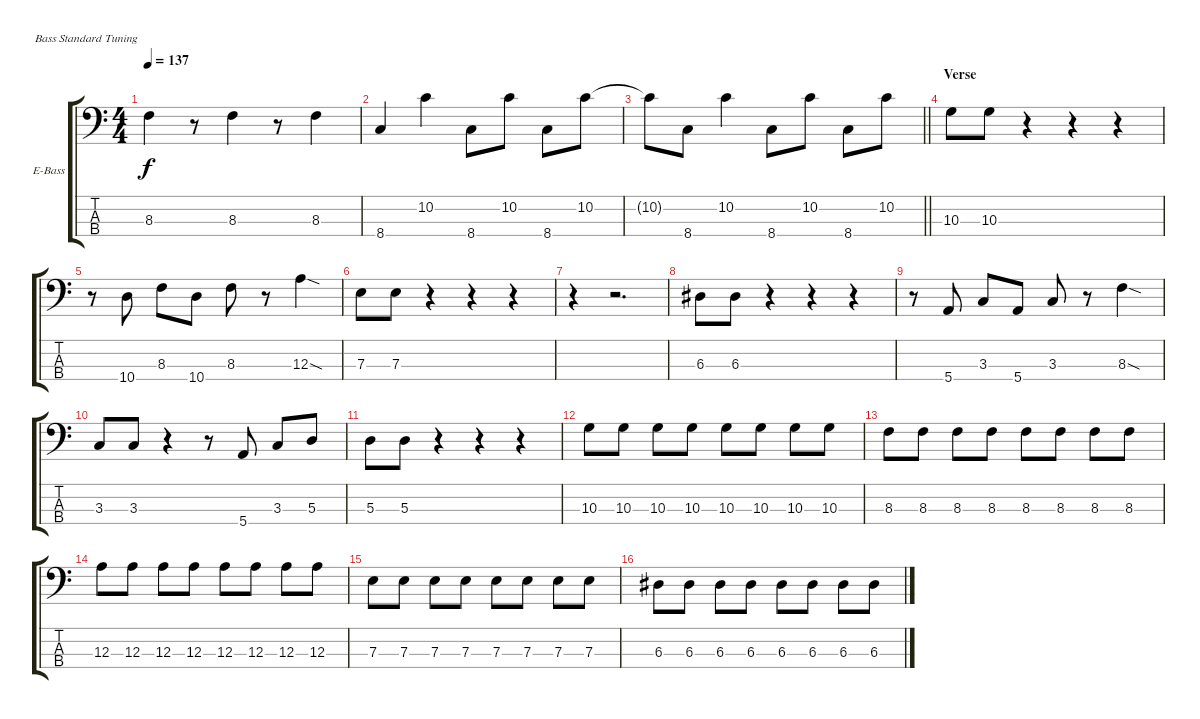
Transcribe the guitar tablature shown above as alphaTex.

\bracketExtendMode groupsimilarinstruments
\firstSystemTrackNameOrientation horizontal
\otherSystemsTrackNameOrientation horizontal
\track ("Nikolai Fraiture" "E-Bass") {instrument electricbasspick}
\staff {score tabs}
\tuning (G2 D2 A1 E1)
\ts (4 4)
\tempo 137
\clef f4
\ks c
8.3.4{dy f} r.8 8.3.4 r.8 8.3.4 |
8.4.4 10.2.4 8.4.8 10.2.8 8.4.8 10.2.8 |
\barLineRight lightlight
10.2{t}.8 8.4.8 10.2.4 8.4.8 10.2.8 8.4.8 10.2.8 |
\section ("" "Verse")
10.3.8 10.3.8 r.4 r.4 r.4 |
r.8 10.4.8 8.3.8 10.4.8 8.3.8 r.8 12.3{sod}.4 |
7.3.8 7.3.8 r.4 r.4 r.4 |
r.4 r.2{d} |
6.3.8 6.3.8 r.4 r.4 r.4 |
r.8 5.4.8 3.3.8 5.4.8 3.3.8 r.8 8.3{sod}.4 |
3.3.8 3.3.8 r.4 r.8 5.4.8 3.3.8 5.3.8 |
5.3.8 5.3.8 r.4 r.4 r.4 |
10.3.8 10.3.8 10.3.8 10.3.8 10.3.8 10.3.8 10.3.8 10.3.8 |
8.3.8 8.3.8 8.3.8 8.3.8 8.3.8 8.3.8 8.3.8 8.3.8 |
12.3.8 12.3.8 12.3.8 12.3.8 12.3.8 12.3.8 12.3.8 12.3.8 |
7.3.8 7.3.8 7.3.8 7.3.8 7.3.8 7.3.8 7.3.8 7.3.8 |
6.3.8 6.3.8 6.3.8 6.3.8 6.3.8 6.3.8 6.3.8 6.3.8
